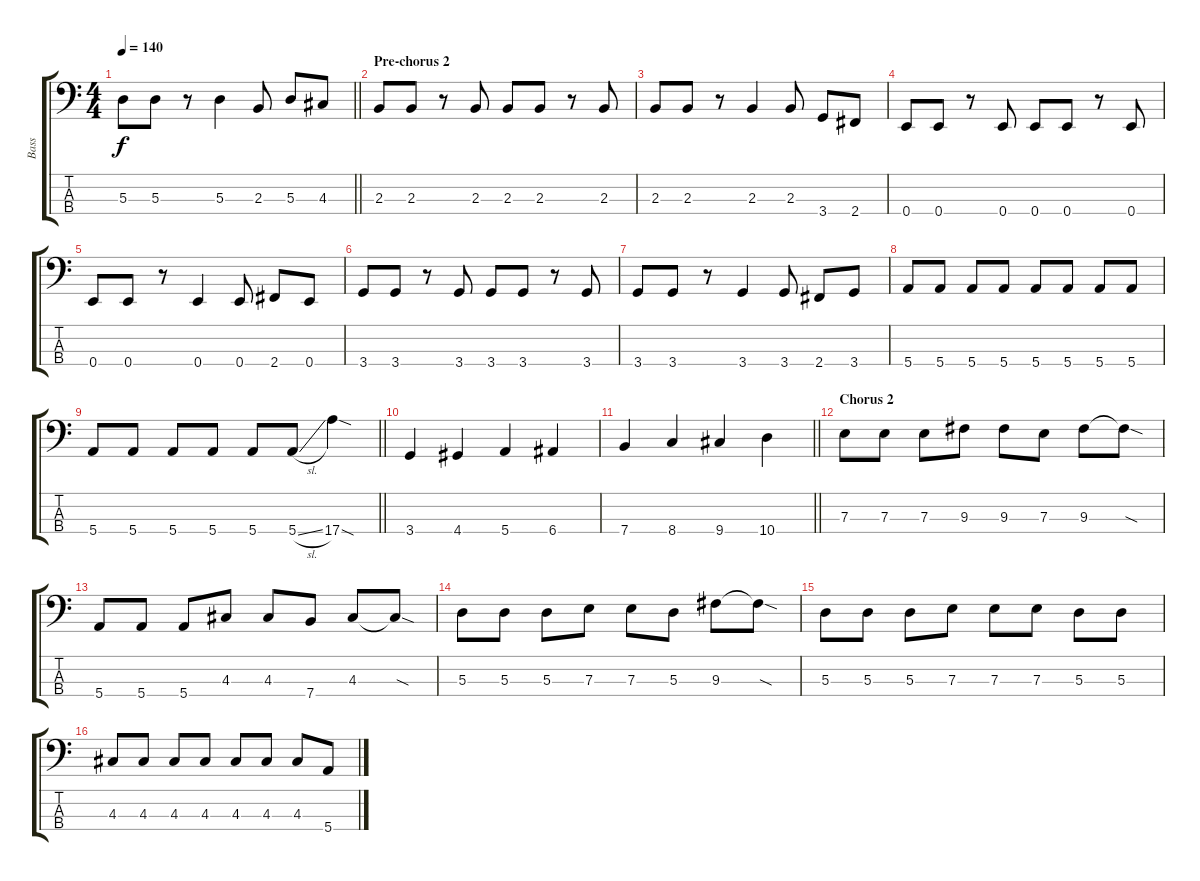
\track ("Bass" "Bass") {instrument electricbassfinger}
\staff {score tabs}
\tuning (G2 D2 A1 E1) {hide}
\ts (4 4)
\tempo 140
\clef f4
\barLineRight lightlight
\ks c
5.3.8{dy f} 5.3.8 r.8 5.3.4 2.3.8 5.3.8 4.3.8 |
\section ("" "Pre-chorus 2")
2.3.8 2.3.8 r.8 2.3.8 2.3.8 2.3.8 r.8 2.3.8 |
2.3.8 2.3.8 r.8 2.3.4 2.3.8 3.4.8 2.4.8 |
0.4.8 0.4.8 r.8 0.4.8 0.4.8 0.4.8 r.8 0.4.8 |
0.4.8 0.4.8 r.8 0.4.4 0.4.8 2.4.8 0.4.8 |
3.4.8 3.4.8 r.8 3.4.8 3.4.8 3.4.8 r.8 3.4.8 |
3.4.8 3.4.8 r.8 3.4.4 3.4.8 2.4.8 3.4.8 |
5.4.8 5.4.8 5.4.8 5.4.8 5.4.8 5.4.8 5.4.8 5.4.8 |
\barLineRight lightlight
5.4.8 5.4.8 5.4.8 5.4.8 5.4.8 5.4{sl}.8 17.4{sod}.4 |
3.4.4 4.4.4 5.4.4 6.4.4 |
\barLineRight lightlight
7.4.4 8.4.4 9.4.4 10.4.4 |
\section ("" "Chorus 2")
7.3.8 7.3.8 7.3.8 9.3.8 9.3.8 7.3.8 9.3.8 9.3{sod t}.8 |
5.4.8 5.4.8 5.4.8 4.3.8 4.3.8 7.4.8 4.3.8 4.3{sod t}.8 |
5.3.8 5.3.8 5.3.8 7.3.8 7.3.8 5.3.8 9.3.8 9.3{sod t}.8 |
5.3.8 5.3.8 5.3.8 7.3.8 7.3.8 7.3.8 5.3.8 5.3.8 |
4.3.8 4.3.8 4.3.8 4.3.8 4.3.8 4.3.8 4.3.8 5.4.8
